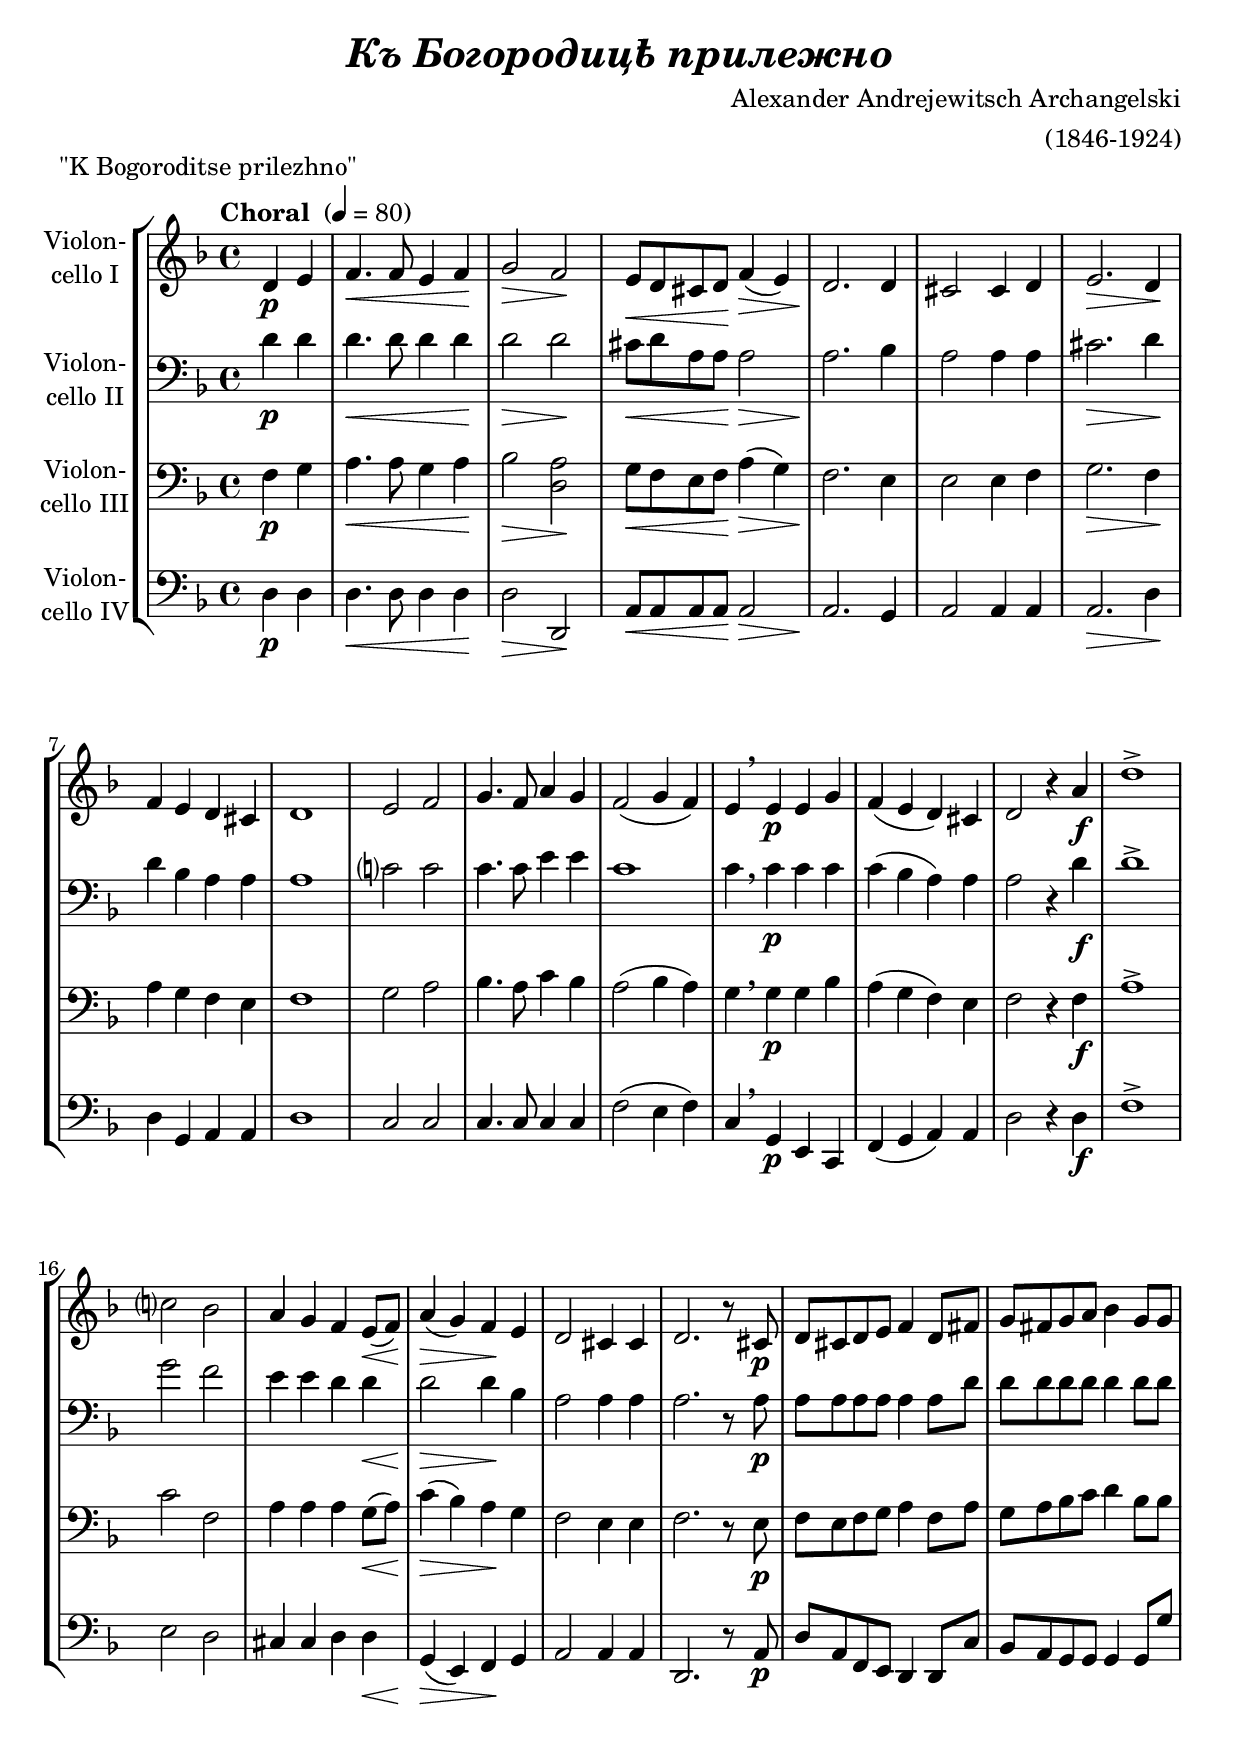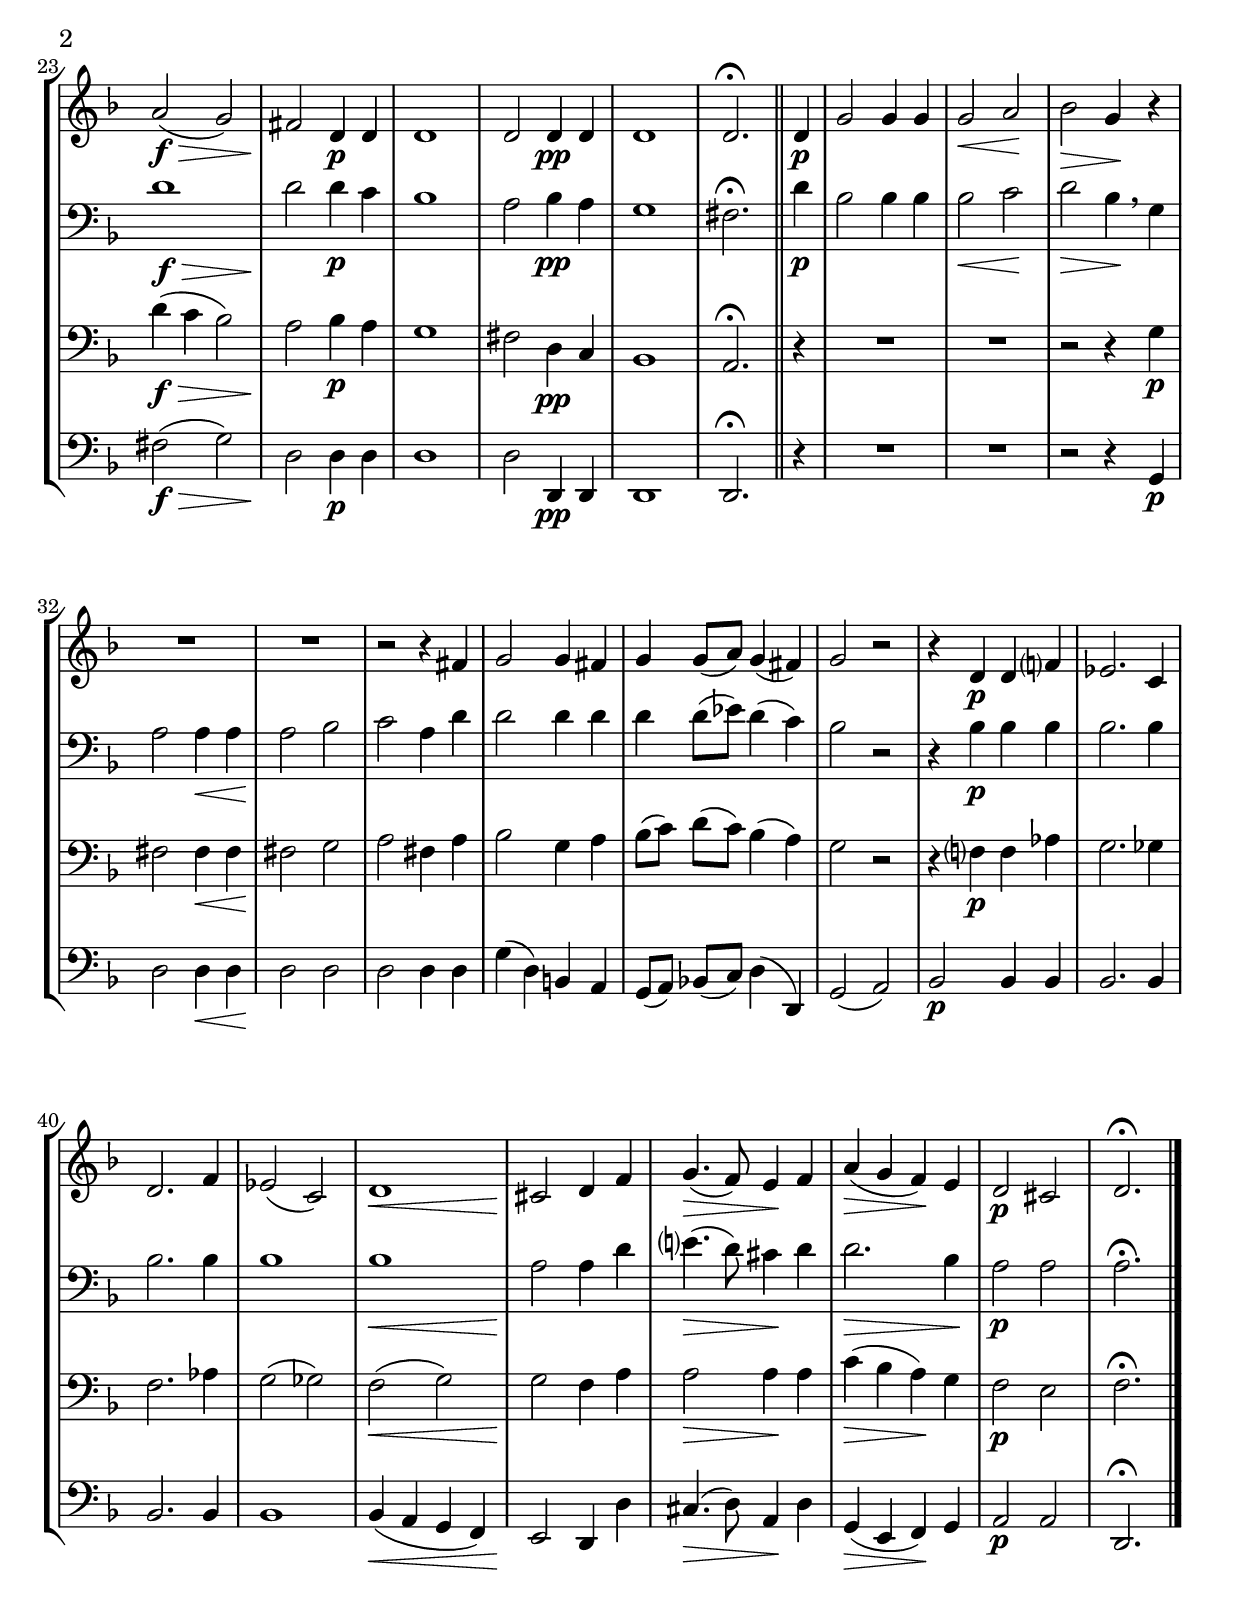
\version "2.18.2"
\include "deutsch.ly"

#(set-global-staff-size 22)

\header {
  title     = \markup \bold \italic "Къ Богородицѣ прилежно"
  composer  = "Alexander Andrejewitsch Archangelski"
  arranger  = "(1846-1924)"
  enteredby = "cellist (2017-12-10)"
  piece     = "\"K Bogoroditse prilezhno\""
}

voiceconsts = {
  \key g \minor
  \time 4/4
  \clef "bass"
%  \numericTimeSignature
  \compressFullBarRests
  \tempo "Choral " 4=80
}

mikl = "clarinet"
mifl = "flute"
mist = "string ensemble 1"
miba = "cello"
%miba = "harpsichord"
milo = "drawbar organ"

va = \relative c'' {
  \voiceconsts
  \clef "treble"

  \partial 2 g4\p a
  b4.\< b8 a4 b\!
  c2\> b\!
  a8\< g fis g\! b4(\> a)
  g2.\! g4

  fis2 fis4 g
  a2.\> g4\!
  b a g fis
  g1
  a2 b
  c4. b8 d4 c
  b2( c4 b)

  a \breathe a\p a c
  b( a g) fis
  g2 r4 d'\f
  g1->
  f?2 es
  d4 c b a8(\< b)

  d4(\!\> c) b\! a
  g2 fis4 fis
  g2. r8 fis\p
  g fis g a b4 g8 h
  c h c d es4 c8 c

  d2(\f\> c)
  h\! g4\p g
  g1
  g2 g4\pp g
  g1
  g2.\fermata \bar "||"
  g4\p
  c2 c4 c

  c2\< d\!
  es\> c4\! r
  R1*2
  r2 r4 h
  c2 c4 h

  c c8( d) c4( h)
  c2 r
  r4 g\p g b?
  as2. f4
  g2. b4
  as2( f)

  g1\<
  fis2\! g4 b
  c4.(\> b8) a4\! b
  d(\> c b)\! a
  g2\p fis
  g2.\fermata \bar "|."
}

vb = \relative c'' {
  \voiceconsts

  \partial 2 g4\p g
  g4.\< g8 g4 g\!
  g2\> g\!
  fis8\< g d d\! d2\>
  d2.\! es4

  d2 d4 d
  fis2.\> g4\!
  g es d d
  d1
  f?2 f
  f4. f8 a4 a
  f1

  f4 \breathe f\p f f
  f( es d) d
  d2 r4 g\f
  g1->
  c2 b
  a4 a g g\<

  g2\!\> g4\! es
  d2 d4 d
  d2. r8 d\p
  d d d d d4 d8 g
  g g g g g4 g8 g

  g1\f\>
  g2\! g4\p f
  es1
  d2 es4\pp d
  c1
  h2.\fermata \bar "||"
  g'4\p
  es2 es4 es

  es2\< f\!
  g\> es4\! \breathe c
  d2 d4\< d
  d2\! es
  f d4 g
  g2 g4 g

  g g8( as) g4( f)
  es2 r
  r4 es\p es es
  es2. es4
  es2. es4
  es1

  es\<
  d2\! d4 g
  a?4.(\> g8) fis4\! g
  g2.\> es4\!
  d2\p d
  d2.\fermata \bar "|."
}

vc = \relative c' {
  \voiceconsts

  \partial 2 b4\p c
  d4.\< d8 c4 d\!
  es2\> <g, d'>\!
  c8\< b a b\! d4(\> c)
  b2.\! a4

  a2 a4 b
  c2.\> b4\!
  d c b a
  b1
  c2 d
  es4. d8 f4 es
  d2( es4 d)

  c \breathe c\p c es
  d( c b) a
  b2 r4 b\f
  d1->
  f2 b,
  d4 d d c8(\< d)

  f4(\!\> es) d\! c
  b2 a4 a
  b2. r8 a\p
  b a b c d4 b8 d
  c d es f g4 es8 es

  g4(\f\> f es2)
  d\! es4\p d
  c1
  h2 g4\pp f
  es1
  d2.\fermata \bar "||"
  r4
  
  R1*2
  r2 r4 c'\p
  h2 h4\< h
  h2\! c
  d h4 d
  es2 c4 d

  es8( f) g[( f)] es4( d)
  c2 r
  r4 b?\p b des
  c2. ces4
  b2. des4
  c2( ces)

  b(\< c)
  c\! b4 d
  d2\> d4\! d
  f(\> es d)\! c
  b2\p a
  b2.\fermata \bar "|."
}

vd = \relative c' {
  \voiceconsts

  \partial 2 g4\p g
  g4.\< g8 g4 g\!
  g2\> g,\!
  d'8\< d d d\! d2\>
  d2.\! c4

  d2 d4 d
  d2.\> g4\!
  g c, d d
  g1
  f2 f
  f4. f8 f4 f
  b2( a4 b)

  f \breathe c\p a f
  b( c d) d
  g2 r4 g\f
  b1->
  a2 g
  fis4 fis g g\<

  c,(\!\> a) b\! c
  d2 d4 d
  g,2. r8 d'\p
  g d b a g4 g8 f'
  es d c c c4 c8 c'

  h2(\f\> c)
  g\! g4\p g
  g1
  g2 g,4\pp g
  g1
  g2.\fermata \bar "||"
  r4

  R1*2
  r2 r4 c\p
  g'2 g4\< g
  g2\! g
  g g4 g
  c( g) e d

  c8( d) es![( f)] g4( g,)
  c2( d)
  es\p es4 es
  es2. es4
  es2. es4
  es1

  es4(\< d c b)
  a2\! g4 g'
  fis4.(\> g8) d4\! g
  c,(\> a b)\! c
  d2\p d
  g,2.\fermata \bar "|."
}


music = \new StaffGroup <<
      \new Staff {
	\set Staff.midiInstrument = \miba
	\set Staff.instrumentName = \markup \center-column { "Violon-" "cello I" }
	\transpose g d { \va }
      }

      \new Staff {
	\set Staff.midiInstrument = \miba
	\set Staff.instrumentName = \markup \center-column { "Violon-" "cello II" }
	\transpose g d { \vb }
      }

      \new Staff {
	\set Staff.midiInstrument = \miba
	\set Staff.instrumentName = \markup \center-column { "Violon-" "cello III" }
	\transpose g d { \vc }
      }

      \new Staff {
	\set Staff.midiInstrument = \miba
	\set Staff.instrumentName = \markup \center-column { "Violon-" "cello IV" }
	\transpose g d { \vd }
      }
>>

\book {
  \score {
    \music
    \layout {}
  }

  \score {
    \unfoldRepeats \music

    \midi {
      \context {
        \Score
      }
    }
  }
}
